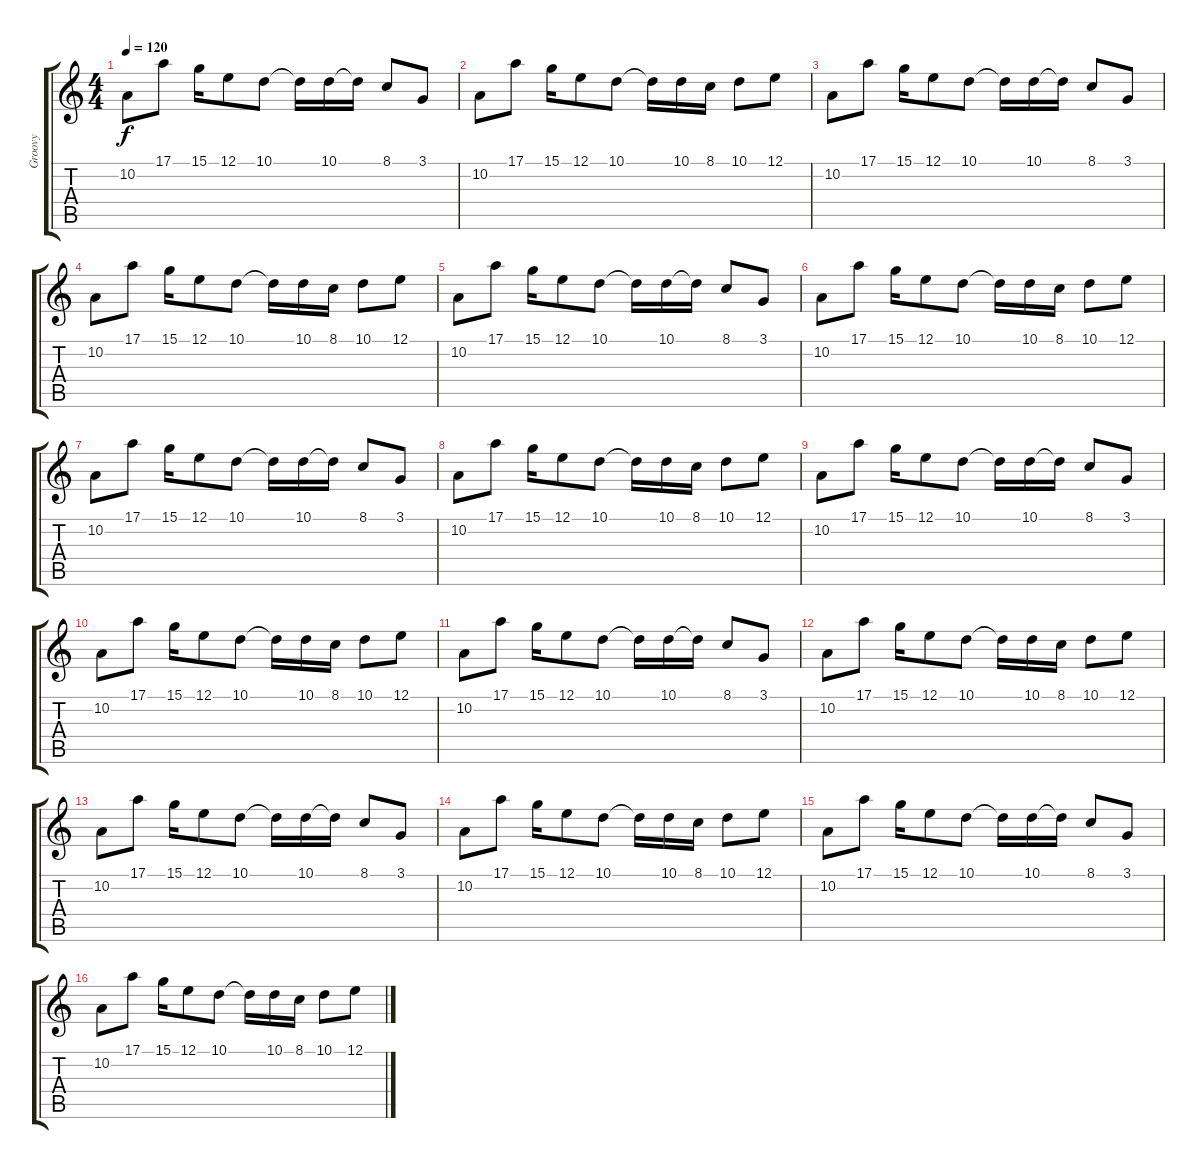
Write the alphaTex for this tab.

\track ("Groovy" "Groovy") {instrument rockorgan}
\staff {score tabs}
\tuning (E4 B3 G3 D3 A2 E2) {hide}
\ts (4 4)
\tempo 120
\clef g2
\ks c
10.2.8{dy f} 17.1.8 15.1.16 12.1.8 10.1.8 10.1{t}.16 10.1.16 10.1{t}.16 8.1.8 3.1.8 |
10.2.8 17.1.8 15.1.16 12.1.8 10.1.8 10.1{t}.16 10.1.16 8.1.16 10.1.8 12.1.8 |
10.2.8 17.1.8 15.1.16 12.1.8 10.1.8 10.1{t}.16 10.1.16 10.1{t}.16 8.1.8 3.1.8 |
10.2.8 17.1.8 15.1.16 12.1.8 10.1.8 10.1{t}.16 10.1.16 8.1.16 10.1.8 12.1.8 |
10.2.8 17.1.8 15.1.16 12.1.8 10.1.8 10.1{t}.16 10.1.16 10.1{t}.16 8.1.8 3.1.8 |
10.2.8 17.1.8 15.1.16 12.1.8 10.1.8 10.1{t}.16 10.1.16 8.1.16 10.1.8 12.1.8 |
10.2.8 17.1.8 15.1.16 12.1.8 10.1.8 10.1{t}.16 10.1.16 10.1{t}.16 8.1.8 3.1.8 |
10.2.8 17.1.8 15.1.16 12.1.8 10.1.8 10.1{t}.16 10.1.16 8.1.16 10.1.8 12.1.8 |
10.2.8 17.1.8 15.1.16 12.1.8 10.1.8 10.1{t}.16 10.1.16 10.1{t}.16 8.1.8 3.1.8 |
10.2.8 17.1.8 15.1.16 12.1.8 10.1.8 10.1{t}.16 10.1.16 8.1.16 10.1.8 12.1.8 |
10.2.8 17.1.8 15.1.16 12.1.8 10.1.8 10.1{t}.16 10.1.16 10.1{t}.16 8.1.8 3.1.8 |
10.2.8 17.1.8 15.1.16 12.1.8 10.1.8 10.1{t}.16 10.1.16 8.1.16 10.1.8 12.1.8 |
10.2.8 17.1.8 15.1.16 12.1.8 10.1.8 10.1{t}.16 10.1.16 10.1{t}.16 8.1.8 3.1.8 |
10.2.8 17.1.8 15.1.16 12.1.8 10.1.8 10.1{t}.16 10.1.16 8.1.16 10.1.8 12.1.8 |
10.2.8 17.1.8 15.1.16 12.1.8 10.1.8 10.1{t}.16 10.1.16 10.1{t}.16 8.1.8 3.1.8 |
10.2.8 17.1.8 15.1.16 12.1.8 10.1.8 10.1{t}.16 10.1.16 8.1.16 10.1.8 12.1.8
